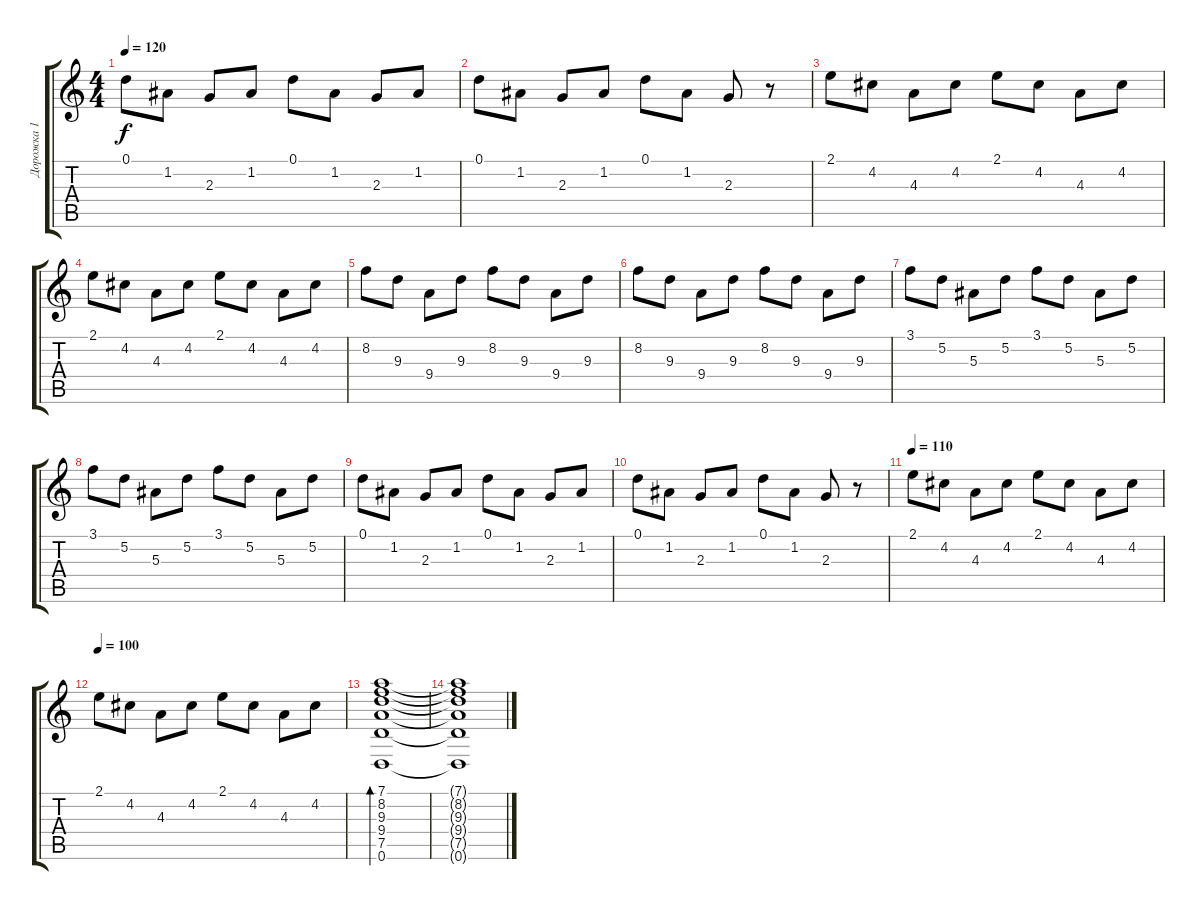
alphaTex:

\track ("Дорожка 1" "Дорожка 1") {instrument electricguitarclean}
\staff {score tabs}
\tuning (D4 A3 F3 C3 G2 D2) {hide}
\ts (4 4)
\tempo 120
\clef g2
\ks c
0.1.8{dy f} 1.2.8 2.3.8 1.2.8 0.1.8 1.2.8 2.3.8 1.2.8 |
0.1.8 1.2.8 2.3.8 1.2.8 0.1.8 1.2.8 2.3.8 r.8 |
2.1.8 4.2.8 4.3.8 4.2.8 2.1.8 4.2.8 4.3.8 4.2.8 |
2.1.8 4.2.8 4.3.8 4.2.8 2.1.8 4.2.8 4.3.8 4.2.8 |
8.2.8 9.3.8 9.4.8 9.3.8 8.2.8 9.3.8 9.4.8 9.3.8 |
8.2.8 9.3.8 9.4.8 9.3.8 8.2.8 9.3.8 9.4.8 9.3.8 |
3.1.8 5.2.8 5.3.8 5.2.8 3.1.8 5.2.8 5.3.8 5.2.8 |
3.1.8 5.2.8 5.3.8 5.2.8 3.1.8 5.2.8 5.3.8 5.2.8 |
0.1.8 1.2.8 2.3.8 1.2.8 0.1.8 1.2.8 2.3.8 1.2.8 |
0.1.8 1.2.8 2.3.8 1.2.8 0.1.8 1.2.8 2.3.8 r.8 |
\tempo 110
2.1.8 4.2.8 4.3.8 4.2.8 2.1.8 4.2.8 4.3.8 4.2.8 |
\tempo 100
2.1.8 4.2.8 4.3.8 4.2.8 2.1.8 4.2.8 4.3.8 4.2.8 |
(7.1 8.2 9.3 9.4 7.5 0.6).1{bd 480} |
(7.1{t} 8.2{t} 9.3{t} 9.4{t} 7.5{t} 0.6{t}).1
